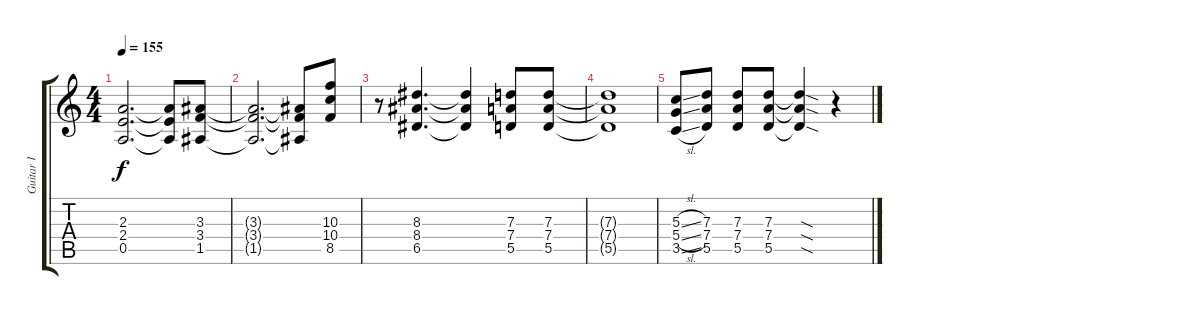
\track ("Guitar I" "Guitar I") {instrument overdrivenguitar}
\staff {score tabs}
\tuning (E4 B3 G3 D3 A2 E2) {hide}
\ts (4 4)
\tempo 155
\clef g2
\ks c
(2.3{t} 2.4{t} 0.5{t}).2{d dy f} (2.3{t} 2.4{t} 0.5{t}).8 (3.3 3.4 1.5).8 |
(3.3{t} 3.4{t} 1.5{t}).2{d} (3.3{t} 3.4{t} 1.5{t}).8 (10.3 10.4 8.5).8 |
r.8 (8.3 8.4 6.5).4{d} (8.3{t} 8.4{t} 6.5{t}).4 (7.3 7.4 5.5).8 (7.3 7.4 5.5).8 |
(7.3{t} 7.4{t} 5.5{t}).1 |
(5.3{sl} 5.4{sl} 3.5{sl}).8 (7.3 7.4 5.5).8 (7.3 7.4 5.5).8 (7.3 7.4 5.5).8 (7.3{sod t} 7.4{sod t} 5.5{sod t}).4 r.4
